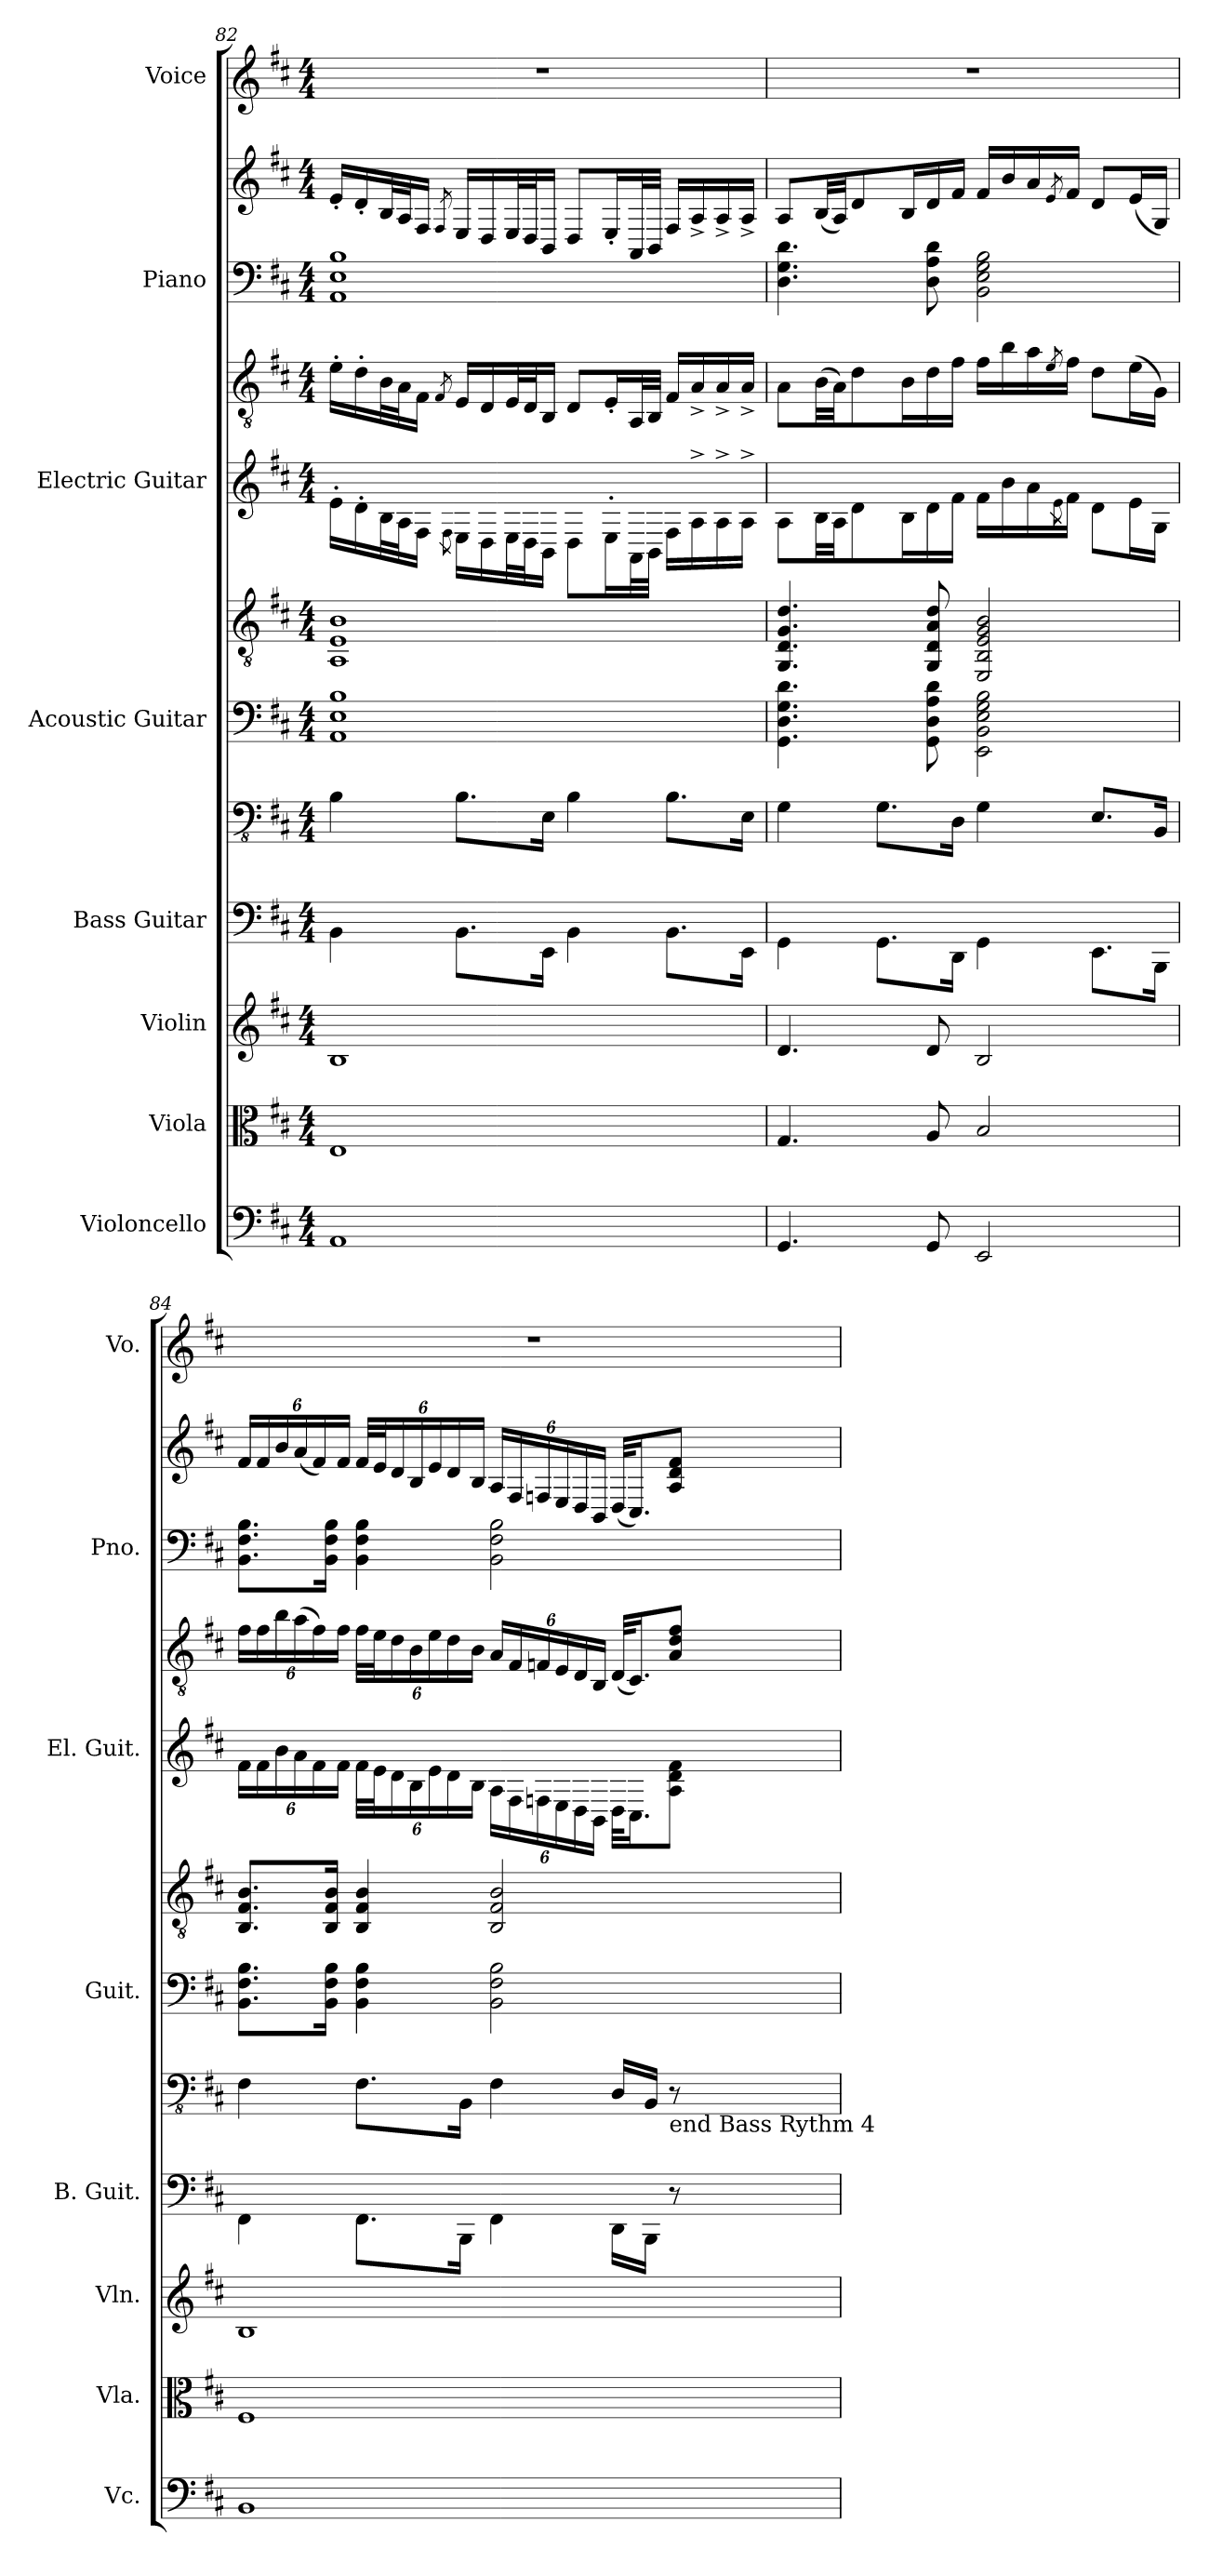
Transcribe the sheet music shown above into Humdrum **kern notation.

**kern	**kern	**kern	**kern	**kern	**kern	**kern	**kern	**kern	**kern	**kern	**kern
*part8	*part7	*part6	*part5	*part5	*part4	*part4	*part3	*part3	*part2	*part2	*part1
*staff12	*staff11	*staff10	*staff9	*staff8	*staff7	*staff6	*staff5	*staff4	*staff3	*staff2	*staff1
*I"Violoncello	*I"Viola	*I"Violin	*I"Bass Guitar	*	*I"Acoustic Guitar	*	*I"Electric Guitar	*	*I"Piano	*	*I"Voice
*I'Vc.	*I'Vla.	*I'Vln.	*I'B. Guit.	*	*I'Guit.	*	*I'El. Guit.	*	*I'Pno.	*	*I'Vo.
!!LO:PB:g=z
*clefF4	*clefC3	*clefG2	*	*clefFv4	*	*clefGv2	*	*clefGv2	*clefF4	*clefG2	*clefG2
*k[f#c#]	*k[f#c#]	*k[f#c#]	*k[f#c#]	*k[f#c#]	*k[f#c#]	*k[f#c#]	*k[f#c#]	*k[f#c#]	*k[f#c#]	*k[f#c#]	*k[f#c#]
*M4/4	*M4/4	*M4/4	*M4/4	*M4/4	*M4/4	*M4/4	*M4/4	*M4/4	*M4/4	*M4/4	*M4/4
=82	=82	=82	=82	=82	=82	=82	=82	=82	=82	=82	=82
1AA	1E	1B	4BB\	4BB\	1AA 1E 1B	1AA 1E 1B	16e'\LL	16e'\LL	1AA 1E 1B	16e'/LL	1r
.	.	.	.	.	.	.	16d'\	16d'\	.	16d'/	.
.	.	.	.	.	.	.	32B\L	32B\L	.	32B/L	.
.	.	.	.	.	.	.	32A\J	32A\J	.	32A/J	.
.	.	.	.	.	.	.	16F#\JJ	16F#\JJ	.	16F#/JJ	.
.	.	.	.	.	.	.	8qF#\	8qF#/	.	8qF#/	.
.	.	.	8.BB\L	8.BB\L	.	.	16E\LL	16E/LL	.	16E/LL	.
.	.	.	.	.	.	.	16D\	16D/	.	16D/	.
.	.	.	.	.	.	.	32E\L	32E/L	.	32E/L	.
.	.	.	.	.	.	.	32D\J	32D/J	.	32D/J	.
.	.	.	16EE\Jk	16EE\Jk	.	.	16BB\JJ	16BB/JJ	.	16BB/JJ	.
.	.	.	4BB\	4BB\	.	.	8D\L	8D/L	.	8D/L	.
.	.	.	.	.	.	.	16E'\L	16E'/L	.	16E'/L	.
.	.	.	.	.	.	.	32AA\L	32AA/L	.	32AA/L	.
.	.	.	.	.	.	.	32BB\JJJ	32BB/JJJ	.	32BB/JJJ	.
.	.	.	8.BB\L	8.BB\L	.	.	16F#\LL	16F#/LL	.	16F#/LL	.
.	.	.	.	.	.	.	16A^\	16A^/	.	16A^/	.
.	.	.	.	.	.	.	16A^\	16A^/	.	16A^/	.
.	.	.	16EE\Jk	16EE\Jk	.	.	16A^\JJ	16A^/JJ	.	16A^/JJ	.
=83	=83	=83	=83	=83	=83	=83	=83	=83	=83	=83	=83
4.GG/	4.G/	4.d/	4GG\	4GG\	4.GG\ 4.D\ 4.G\ 4.d\	4.GG/ 4.D/ 4.G/ 4.d/	8A\L	8A\L	4.D\ 4.G\ 4.d\	8A/L	1r
.	.	.	.	.	.	.	32B\LL	(32B\LL	.	(32B/LL	.
.	.	.	.	.	.	.	32A\JJ	32A\JJ)	.	32A/JJ)	.
.	.	.	.	.	.	.	8d\	8d\	.	8d/	.
.	.	.	8.GG\L	8.GG\L	.	.	.	.	.	.	.
.	.	.	.	.	.	.	16B\L	16B\L	.	16B/L	.
8GG/	8A/	8d/	.	.	8GG\ 8D\ 8A\ 8d\	8GG/ 8D/ 8A/ 8d/	16d\	16d\	8D\ 8A\ 8d\	16d/	.
.	.	.	16DD\Jk	16DD\Jk	.	.	16f#\JJ	16f#\JJ	.	16f#/JJ	.
2EE/	2B/	2B/	4GG\	4GG\	2EE\ 2BB\ 2E\ 2G\ 2B\	2EE/ 2BB/ 2E/ 2G/ 2B/	16f#\LL	16f#\LL	2BB\ 2E\ 2G\ 2B\	16f#/LL	.
.	.	.	.	.	.	.	16b\	16b\	.	16b/	.
.	.	.	.	.	.	.	16a\	16a\	.	16a/	.
.	.	.	.	.	.	.	8qe\	8qe/	.	8qe/	.
.	.	.	.	.	.	.	16f#\JJ	16f#\JJ	.	16f#/JJ	.
.	.	.	8.EE\L	8.EE/L	.	.	8d\L	8d\L	.	8d/L	.
.	.	.	.	.	.	.	16e\L	(16e\L	.	(16e/L	.
.	.	.	16BBB\Jk	16BBB/Jk	.	.	16G\JJ	16G\JJ)	.	16G/JJ)	.
!!LO:PB:g=z
=84	=84	=84	=84	=84	=84	=84	=84	=84	=84	=84	=84
*	*	*	*	*	*	*	*Xbrackettup	*Xbrackettup	*	*Xbrackettup	*
1BB	1F#	1B	4FF#\	4FF#\	8.BB\ 8.F#\ 8.B\L	8.BB/ 8.F#/ 8.B/L	24f#\LL	24f#\LL	8.BB\ 8.F#\ 8.B\L	24f#/LL	1r
.	.	.	.	.	.	.	24f#\	24f#\	.	24f#/	.
.	.	.	.	.	.	.	24b\	24b\	.	24b/	.
.	.	.	.	.	.	.	24a\	(24a\	.	(24a/	.
.	.	.	.	.	.	.	24f#\	24f#\)	.	24f#/)	.
.	.	.	.	.	16BB\ 16F#\ 16B\Jk	16BB/ 16F#/ 16B/Jk	.	.	16BB\ 16F#\ 16B\Jk	.	.
.	.	.	.	.	.	.	24f#\JJ	24f#\JJ	.	24f#/JJ	.
.	.	.	8.FF#\L	8.FF#\L	4BB\ 4F#\ 4B\	4BB/ 4F#/ 4B/	48f#\LLL	48f#\LLL	4BB\ 4F#\ 4B\	48f#/LLL	.
.	.	.	.	.	.	.	48e\J	48e\J	.	48e/J	.
.	.	.	.	.	.	.	24d\	24d\	.	24d/	.
.	.	.	.	.	.	.	24B\	24B\	.	24B/	.
.	.	.	.	.	.	.	24e\	24e\	.	24e/	.
.	.	.	.	.	.	.	24d\	24d\	.	24d/	.
.	.	.	16BBB\Jk	16BBB\Jk	.	.	.	.	.	.	.
.	.	.	.	.	.	.	24B\JJ	24B\JJ	.	24B/JJ	.
.	.	.	4FF#\	4FF#\	2BB\ 2F#\ 2B\	2BB/ 2F#/ 2B/	24A\LL	24A/LL	2BB\ 2F#\ 2B\	24A/LL	.
.	.	.	.	.	.	.	24F#\	24F#/	.	24F#/	.
.	.	.	.	.	.	.	24F\	24Fn/	.	24Fn/	.
.	.	.	.	.	.	.	24E\	24E/	.	24E/	.
.	.	.	.	.	.	.	24D\	24D/	.	24D/	.
.	.	.	.	.	.	.	24BB\JJ	24BB/JJ	.	24BB/JJ	.
.	.	.	16DD\LL	16DD/LL	.	.	32D\KLL	(32D/KLL	.	(32D/KLL	.
.	.	.	.	.	.	.	16.C#\J	16.C#/J)	.	16.C#/J)	.
.	.	.	16BBB\JJ	16BBB/JJ	.	.	.	.	.	.	.
!	!	!	!	!LO:TX:b:t=end Bass Rythm 4	!	!	!	!	!	!	!
.	.	.	8r	8r	.	.	8A\ 8d\ 8f#\J	8A/ 8d/ 8f#/J	.	8A/ 8d/ 8f#/J	.
=	=	=	=	=	=	=	=	=	=	=	=
*-	*-	*-	*-	*-	*-	*-	*-	*-	*-	*-	*-
